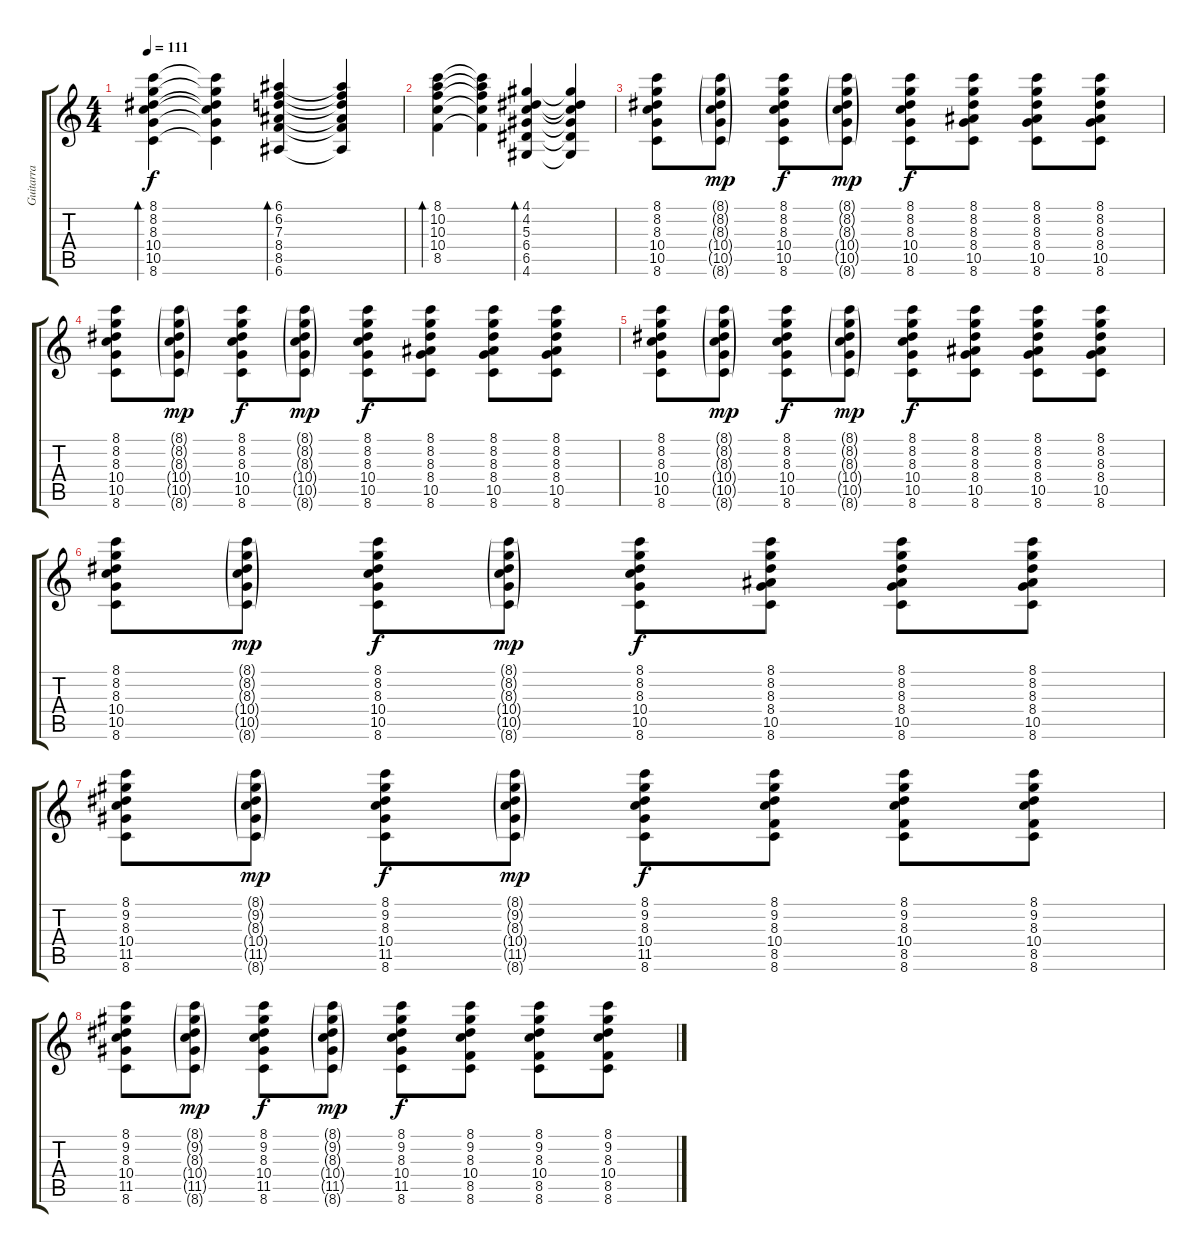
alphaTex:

\track ("Guitarra" "Guitarra") {instrument overdrivenguitar}
\staff {score tabs}
\tuning (E4 B3 G3 D3 A2 E2) {hide}
\ts (4 4)
\tempo 111
\clef g2
\ks c
(8.1 8.2 8.3 10.4 10.5 8.6).4{bd 30 dy f} (8.1{t} 8.2{t} 8.3{t} 10.4{t} 10.5{t} 8.6{t}).4 (6.1 6.2 7.3 8.4 8.5 6.6).4{bd 30} (6.1{t} 6.2{t} 7.3{t} 8.4{t} 8.5{t} 6.6{t}).4 |
(8.1 10.2 10.3 10.4 8.5).4{bd 30} (8.1{t} 10.2{t} 10.3{t} 10.4{t} 8.5{t}).4 (4.1 4.2 5.3 6.4 6.5 4.6).4{bd 30} (4.1{t} 4.2{t} 5.3{t} 6.4{t} 6.5{t} 4.6{t}).4 |
(8.1 8.2 8.3 10.4 10.5 8.6).8 (8.1{g} 8.2{g} 8.3{g} 10.4{g} 10.5{g} 8.6{g}).8{dy mp} (8.1 8.2 8.3 10.4 10.5 8.6).8{dy f} (8.1{g} 8.2{g} 8.3{g} 10.4{g} 10.5{g} 8.6{g}).8{dy mp} (8.1 8.2 8.3 10.4 10.5 8.6).8{dy f} (8.1 8.2 8.3 8.4 10.5 8.6).8 (8.1 8.2 8.3 8.4 10.5 8.6).8 (8.1 8.2 8.3 8.4 10.5 8.6).8 |
(8.1 8.2 8.3 10.4 10.5 8.6).8 (8.1{g} 8.2{g} 8.3{g} 10.4{g} 10.5{g} 8.6{g}).8{dy mp} (8.1 8.2 8.3 10.4 10.5 8.6).8{dy f} (8.1{g} 8.2{g} 8.3{g} 10.4{g} 10.5{g} 8.6{g}).8{dy mp} (8.1 8.2 8.3 10.4 10.5 8.6).8{dy f} (8.1 8.2 8.3 8.4 10.5 8.6).8 (8.1 8.2 8.3 8.4 10.5 8.6).8 (8.1 8.2 8.3 8.4 10.5 8.6).8 |
(8.1 8.2 8.3 10.4 10.5 8.6).8 (8.1{g} 8.2{g} 8.3{g} 10.4{g} 10.5{g} 8.6{g}).8{dy mp} (8.1 8.2 8.3 10.4 10.5 8.6).8{dy f} (8.1{g} 8.2{g} 8.3{g} 10.4{g} 10.5{g} 8.6{g}).8{dy mp} (8.1 8.2 8.3 10.4 10.5 8.6).8{dy f} (8.1 8.2 8.3 8.4 10.5 8.6).8 (8.1 8.2 8.3 8.4 10.5 8.6).8 (8.1 8.2 8.3 8.4 10.5 8.6).8 |
(8.1 8.2 8.3 10.4 10.5 8.6).8 (8.1{g} 8.2{g} 8.3{g} 10.4{g} 10.5{g} 8.6{g}).8{dy mp} (8.1 8.2 8.3 10.4 10.5 8.6).8{dy f} (8.1{g} 8.2{g} 8.3{g} 10.4{g} 10.5{g} 8.6{g}).8{dy mp} (8.1 8.2 8.3 10.4 10.5 8.6).8{dy f} (8.1 8.2 8.3 8.4 10.5 8.6).8 (8.1 8.2 8.3 8.4 10.5 8.6).8 (8.1 8.2 8.3 8.4 10.5 8.6).8 |
(8.1 9.2 8.3 10.4 11.5 8.6).8 (8.1{g} 9.2{g} 8.3{g} 10.4{g} 11.5{g} 8.6{g}).8{dy mp} (8.1 9.2 8.3 10.4 11.5 8.6).8{dy f} (8.1{g} 9.2{g} 8.3{g} 10.4{g} 11.5{g} 8.6{g}).8{dy mp} (8.1 9.2 8.3 10.4 11.5 8.6).8{dy f} (8.1 9.2 8.3 10.4 8.5 8.6).8 (8.1 9.2 8.3 10.4 8.5 8.6).8 (8.1 9.2 8.3 10.4 8.5 8.6).8 |
(8.1 9.2 8.3 10.4 11.5 8.6).8 (8.1{g} 9.2{g} 8.3{g} 10.4{g} 11.5{g} 8.6{g}).8{dy mp} (8.1 9.2 8.3 10.4 11.5 8.6).8{dy f} (8.1{g} 9.2{g} 8.3{g} 10.4{g} 11.5{g} 8.6{g}).8{dy mp} (8.1 9.2 8.3 10.4 11.5 8.6).8{dy f} (8.1 9.2 8.3 10.4 8.5 8.6).8 (8.1 9.2 8.3 10.4 8.5 8.6).8 (8.1 9.2 8.3 10.4 8.5 8.6).8
